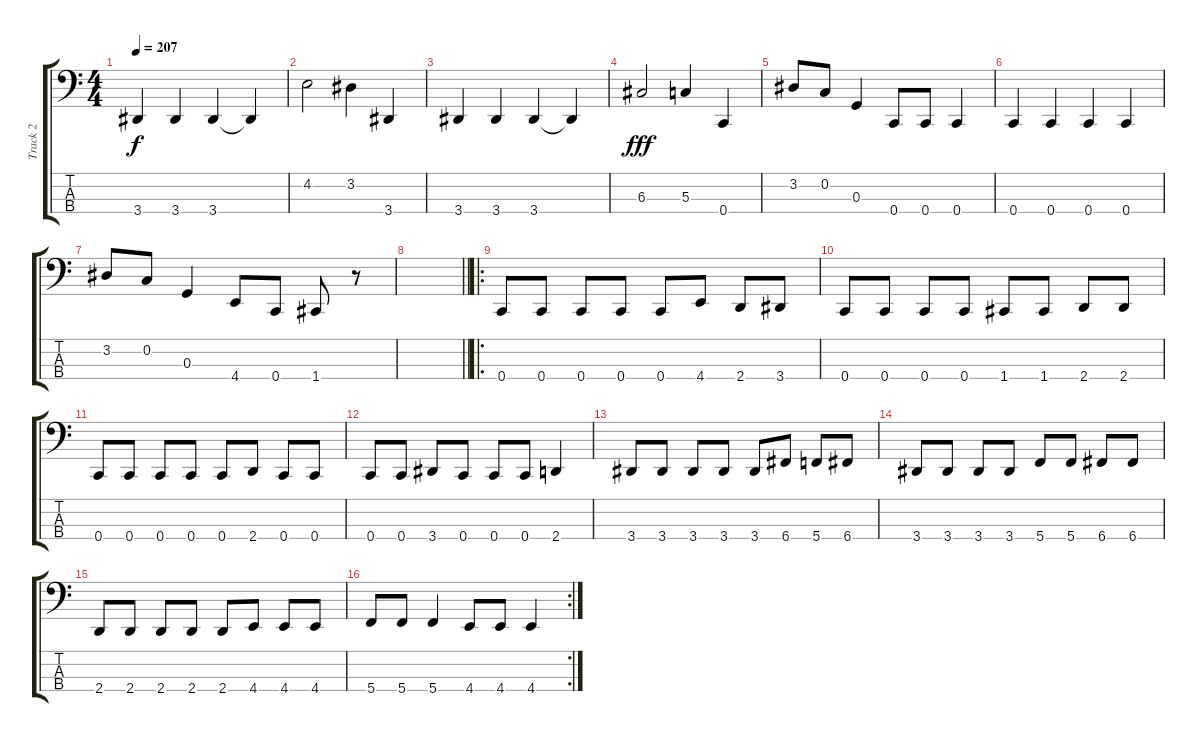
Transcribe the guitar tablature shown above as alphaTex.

\track ("Track 2" "Track 2") {instrument electricbassfinger}
\staff {score tabs}
\tuning (F2 C2 G1 C1) {hide}
\ts (4 4)
\tempo 207
\clef f4
\ks c
3.4.4{dy f} 3.4.4 3.4.4 3.4{t}.4 |
4.2.2 3.2.4 3.4.4 |
3.4.4 3.4.4 3.4.4 3.4{t}.4 |
6.3.2{dy fff} 5.3.4 0.4.4 |
3.2.8 0.2.8 0.3.4 0.4.8 0.4.8 0.4.4 |
0.4.4 0.4.4 0.4.4 0.4.4 |
3.2.8 0.2.8 0.3.4 4.4.8 0.4.8 1.4.8 r.8 |
\barLineRight lightlight
|
\ro
\section ("" "")
0.4.8 0.4.8 0.4.8 0.4.8 0.4.8 4.4.8 2.4.8 3.4.8 |
0.4.8 0.4.8 0.4.8 0.4.8 1.4.8 1.4.8 2.4.8 2.4.8 |
0.4.8 0.4.8 0.4.8 0.4.8 0.4.8 2.4.8 0.4.8 0.4.8 |
0.4.8 0.4.8 3.4.8 0.4.8 0.4.8 0.4.8 2.4.4 |
3.4.8 3.4.8 3.4.8 3.4.8 3.4.8 6.4.8 5.4.8 6.4.8 |
3.4.8 3.4.8 3.4.8 3.4.8 5.4.8 5.4.8 6.4.8 6.4.8 |
2.4.8 2.4.8 2.4.8 2.4.8 2.4.8 4.4.8 4.4.8 4.4.8 |
\rc 2
5.4.8 5.4.8 5.4.4 4.4.8 4.4.8 4.4.4
